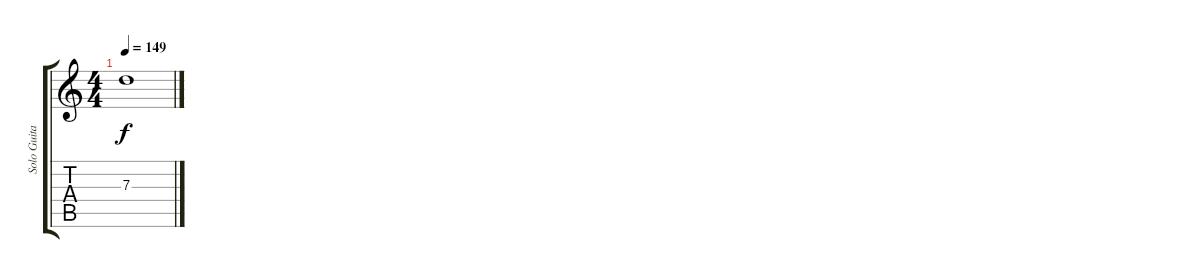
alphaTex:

\track ("Solo Guitar" "Solo Guita") {instrument overdrivenguitar}
\staff {score tabs}
\tuning (E4 B3 G3 D3 A2 E2) {hide}
\ts (4 4)
\tempo 149
\clef g2
\ks c
7.3{t}.1{dy f}
